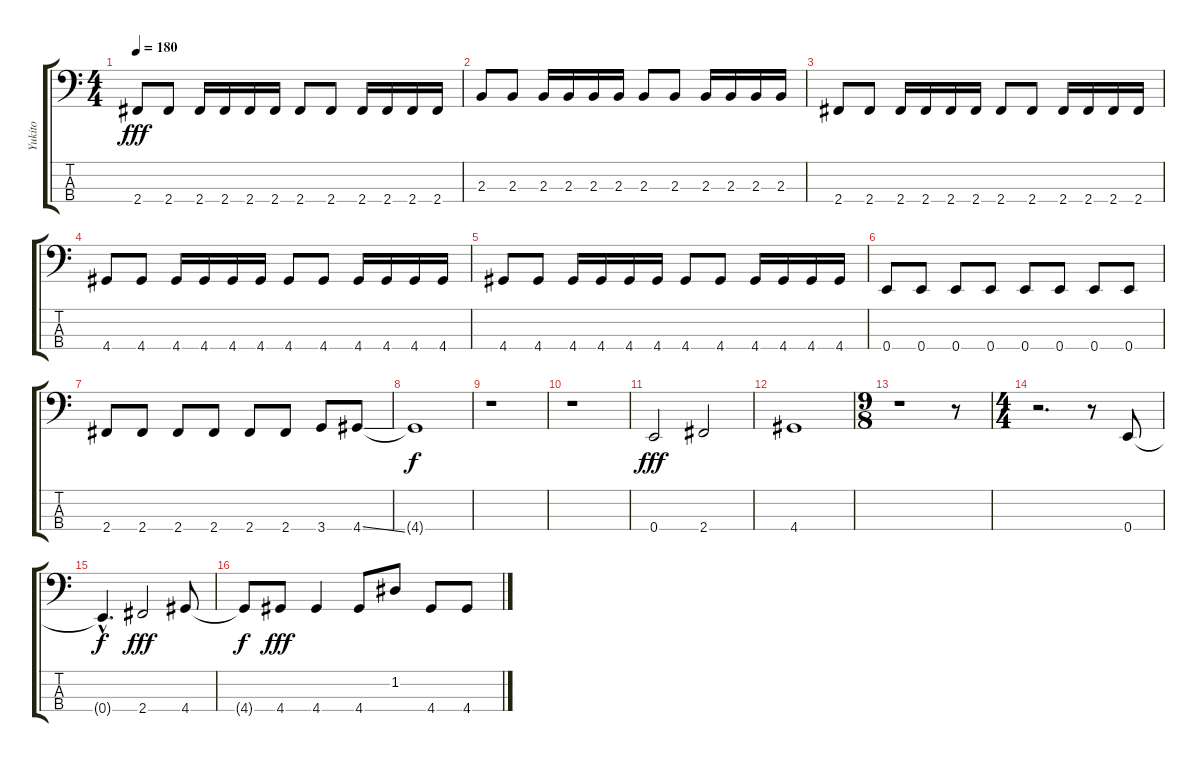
\track ("Yukito" "Yukito") {instrument electricbasspick}
\staff {score tabs}
\tuning (G2 D2 A1 E1) {hide}
\ts (4 4)
\tempo 180
\clef f4
\ks c
2.4.8{dy fff} 2.4.8 2.4.16 2.4.16 2.4.16 2.4.16 2.4.8 2.4.8 2.4.16 2.4.16 2.4.16 2.4.16 |
2.3.8 2.3.8 2.3.16 2.3.16 2.3.16 2.3.16 2.3.8 2.3.8 2.3.16 2.3.16 2.3.16 2.3.16 |
2.4.8 2.4.8 2.4.16 2.4.16 2.4.16 2.4.16 2.4.8 2.4.8 2.4.16 2.4.16 2.4.16 2.4.16 |
4.4.8 4.4.8 4.4.16 4.4.16 4.4.16 4.4.16 4.4.8 4.4.8 4.4.16 4.4.16 4.4.16 4.4.16 |
4.4.8 4.4.8 4.4.16 4.4.16 4.4.16 4.4.16 4.4.8 4.4.8 4.4.16 4.4.16 4.4.16 4.4.16 |
0.4.8 0.4.8 0.4.8 0.4.8 0.4.8 0.4.8 0.4.8 0.4.8 |
2.4.8 2.4.8 2.4.8 2.4.8 2.4.8 2.4.8 3.4.8 4.4{ss}.8 |
4.4{t}.1{dy f} |
r.1 |
r.1 |
0.4.2{dy fff} 2.4.2 |
4.4.1 |
\ts (9 8)
r.1 r.8 |
\ts (4 4)
r.2{d} r.8 0.4.8 |
0.4{hac t}.4{d dy f} 2.4.2{dy fff} 4.4.8 |
4.4{t}.8{dy f} 4.4.8{dy fff} 4.4.4 4.4.8 1.2.8 4.4.8 4.4.8
